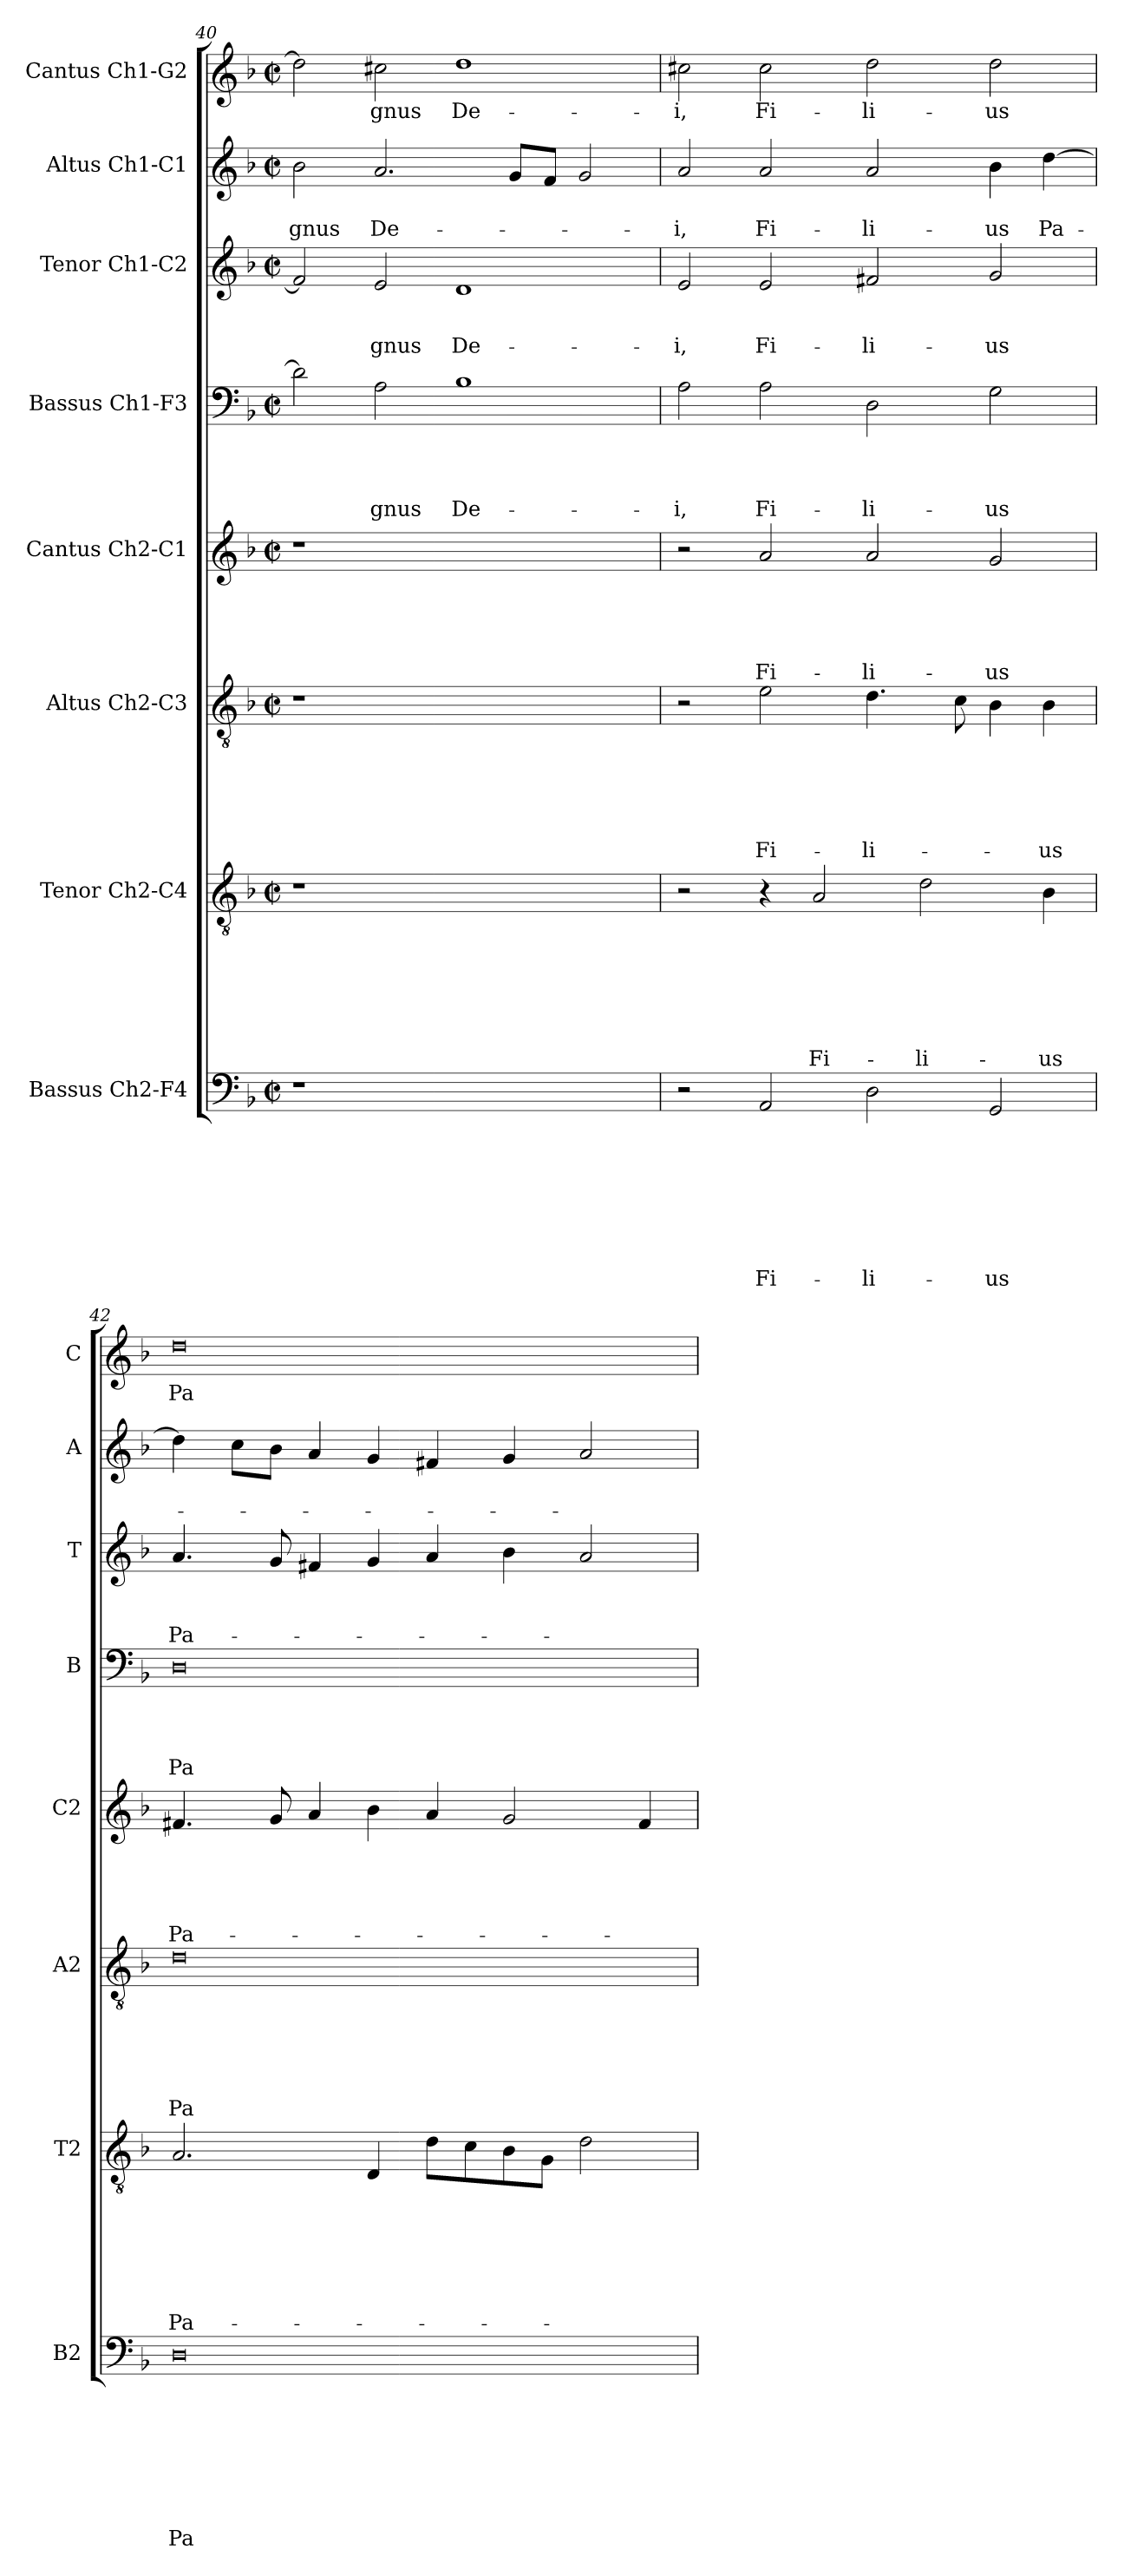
**kern	**text	**text	**text	**text	**text	**text	**text	**text	**kern	**text	**text	**text	**text	**text	**text	**text	**kern	**text	**text	**text	**text	**text	**text	**kern	**text	**text	**text	**text	**text	**kern	**text	**text	**text	**text	**kern	**text	**text	**text	**kern	**text	**text	**kern	**text
*part8	*part8	*part8	*part8	*part8	*part8	*part8	*part8	*part8	*part7	*part7	*part7	*part7	*part7	*part7	*part7	*part7	*part6	*part6	*part6	*part6	*part6	*part6	*part6	*part5	*part5	*part5	*part5	*part5	*part5	*part4	*part4	*part4	*part4	*part4	*part3	*part3	*part3	*part3	*part2	*part2	*part2	*part1	*part1
*staff8	*staff8	*staff8	*staff8	*staff8	*staff8	*staff8	*staff8	*staff8	*staff7	*staff7	*staff7	*staff7	*staff7	*staff7	*staff7	*staff7	*staff6	*staff6	*staff6	*staff6	*staff6	*staff6	*staff6	*staff5	*staff5	*staff5	*staff5	*staff5	*staff5	*staff4	*staff4	*staff4	*staff4	*staff4	*staff3	*staff3	*staff3	*staff3	*staff2	*staff2	*staff2	*staff1	*staff1
*I"Bassus Ch2-F4	*	*	*	*	*	*	*	*	*I"Tenor Ch2-C4	*	*	*	*	*	*	*	*I"Altus Ch2-C3	*	*	*	*	*	*	*I"Cantus Ch2-C1	*	*	*	*	*	*I"Bassus Ch1-F3	*	*	*	*	*I"Tenor Ch1-C2	*	*	*	*I"Altus Ch1-C1	*	*	*I"Cantus Ch1-G2	*
*I'B2	*	*	*	*	*	*	*	*	*I'T2	*	*	*	*	*	*	*	*I'A2	*	*	*	*	*	*	*I'C2	*	*	*	*	*	*I'B	*	*	*	*	*I'T	*	*	*	*I'A	*	*	*I'C	*
*clefF4	*	*	*	*	*	*	*	*	*clefGv2	*	*	*	*	*	*	*	*clefGv2	*	*	*	*	*	*	*clefG2	*	*	*	*	*	*clefF4	*	*	*	*	*clefG2	*	*	*	*clefG2	*	*	*clefG2	*
*k[b-]	*	*	*	*	*	*	*	*	*k[b-]	*	*	*	*	*	*	*	*k[b-]	*	*	*	*	*	*	*k[b-]	*	*	*	*	*	*k[b-]	*	*	*	*	*k[b-]	*	*	*	*k[b-]	*	*	*k[b-]	*
*F:	*	*	*	*	*	*	*	*	*F:	*	*	*	*	*	*	*	*F:	*	*	*	*	*	*	*F:	*	*	*	*	*	*F:	*	*	*	*	*F:	*	*	*	*F:	*	*	*F:	*
*M2/2	*	*	*	*	*	*	*	*	*M2/2	*	*	*	*	*	*	*	*M2/2	*	*	*	*	*	*	*M2/2	*	*	*	*	*	*M2/2	*	*	*	*	*M2/2	*	*	*	*M2/2	*	*	*M2/2	*
*met(c|)	*	*	*	*	*	*	*	*	*met(c|)	*	*	*	*	*	*	*	*met(c|)	*	*	*	*	*	*	*met(c|)	*	*	*	*	*	*met(c|)	*	*	*	*	*met(c|)	*	*	*	*met(c|)	*	*	*met(c|)	*
=40	=40	=40	=40	=40	=40	=40	=40	=40	=40	=40	=40	=40	=40	=40	=40	=40	=40	=40	=40	=40	=40	=40	=40	=40	=40	=40	=40	=40	=40	=40	=40	=40	=40	=40	=40	=40	=40	=40	=40	=40	=40	=40	=40
!	!	!	!	!	!	!	!	!	!	!	!	!	!	!	!	!	!	!	!	!	!	!	!	!	!	!	!	!	!	!	!	!	!	!	!	!	!	!	!	!	!LO:LY:b	!	!
1r	.	.	.	.	.	.	.	.	1r	.	.	.	.	.	.	.	1r	.	.	.	.	.	.	1r	.	.	.	.	.	2d\]	.	.	.	.	2f/]	.	.	.	2b-\	.	-gnus	2dd\]	.
!	!	!	!	!	!	!	!	!	!	!	!	!	!	!	!	!	!	!	!	!	!	!	!	!	!	!	!	!	!	!	!	!	!	!LO:LY:b	!	!	!	!LO:LY:b	!	!	!LO:LY:b	!	!LO:LY:b
.	.	.	.	.	.	.	.	.	.	.	.	.	.	.	.	.	.	.	.	.	.	.	.	.	.	.	.	.	.	2A\	.	.	.	-gnus	2e/	.	.	-gnus	2.a/	.	De-	2cc#X\	-gnus
!	!	!	!	!	!	!	!	!	!	!	!	!	!	!	!	!	!	!	!	!	!	!	!	!	!	!	!	!	!	!	!	!	!	!LO:LY:b	!	!	!	!LO:LY:b	!	!	!	!	!LO:LY:b
1ryy	.	.	.	.	.	.	.	.	1ryy	.	.	.	.	.	.	.	1ryy	.	.	.	.	.	.	1ryy	.	.	.	.	.	1B-	.	.	.	De-	1d	.	.	De-	.	.	.	1dd	De-
.	.	.	.	.	.	.	.	.	.	.	.	.	.	.	.	.	.	.	.	.	.	.	.	.	.	.	.	.	.	.	.	.	.	.	.	.	.	.	8g/L	.	.	.	.
.	.	.	.	.	.	.	.	.	.	.	.	.	.	.	.	.	.	.	.	.	.	.	.	.	.	.	.	.	.	.	.	.	.	.	.	.	.	.	8f/J	.	.	.	.
.	.	.	.	.	.	.	.	.	.	.	.	.	.	.	.	.	.	.	.	.	.	.	.	.	.	.	.	.	.	.	.	.	.	.	.	.	.	.	2g/	.	.	.	.
!!LO:PB:g=z
=41	=41	=41	=41	=41	=41	=41	=41	=41	=41	=41	=41	=41	=41	=41	=41	=41	=41	=41	=41	=41	=41	=41	=41	=41	=41	=41	=41	=41	=41	=41	=41	=41	=41	=41	=41	=41	=41	=41	=41	=41	=41	=41	=41
!	!	!	!	!	!	!	!	!	!	!	!	!	!	!	!	!	!	!	!	!	!	!	!	!	!	!	!	!	!	!	!	!	!	!LO:LY:b	!	!	!	!LO:LY:b	!	!	!LO:LY:b	!	!LO:LY:b
2r	.	.	.	.	.	.	.	.	2r	.	.	.	.	.	.	.	2r	.	.	.	.	.	.	2r	.	.	.	.	.	2A\	.	.	.	-i,	2e/	.	.	-i,	2a/	.	-i,	2cc#X\	-i,
!	!	!	!	!	!	!	!	!LO:LY:b	!	!	!	!	!	!	!	!	!	!	!	!	!	!	!LO:LY:b	!	!	!	!	!	!LO:LY:b	!	!	!	!	!LO:LY:b	!	!	!	!LO:LY:b	!	!	!LO:LY:b	!	!LO:LY:b
2AA/	.	.	.	.	.	.	.	Fi-	4r	.	.	.	.	.	.	.	2e\	.	.	.	.	.	Fi-	2a/	.	.	.	.	Fi-	2A\	.	.	.	Fi-	2e/	.	.	Fi-	2a/	.	Fi-	2cc#\	Fi-
!	!	!	!	!	!	!	!	!	!	!	!	!	!	!	!	!LO:LY:b	!	!	!	!	!	!	!	!	!	!	!	!	!	!	!	!	!	!	!	!	!	!	!	!	!	!	!
.	.	.	.	.	.	.	.	.	2A/	.	.	.	.	.	.	Fi-	.	.	.	.	.	.	.	.	.	.	.	.	.	.	.	.	.	.	.	.	.	.	.	.	.	.	.
!	!	!	!	!	!	!	!	!LO:LY:b	!	!	!	!	!	!	!	!	!	!	!	!	!	!	!LO:LY:b	!	!	!	!	!	!LO:LY:b	!	!	!	!	!LO:LY:b	!	!	!	!LO:LY:b	!	!	!LO:LY:b	!	!LO:LY:b
2D\	.	.	.	.	.	.	.	-li-	.	.	.	.	.	.	.	.	4.d\	.	.	.	.	.	-li-	2a/	.	.	.	.	-li-	2D\	.	.	.	-li-	2f#X/	.	.	-li-	2a/	.	-li-	2dd\	-li-
!	!	!	!	!	!	!	!	!	!	!	!	!	!	!	!	!LO:LY:b	!	!	!	!	!	!	!	!	!	!	!	!	!	!	!	!	!	!	!	!	!	!	!	!	!	!	!
.	.	.	.	.	.	.	.	.	2d\	.	.	.	.	.	.	-li-	.	.	.	.	.	.	.	.	.	.	.	.	.	.	.	.	.	.	.	.	.	.	.	.	.	.	.
.	.	.	.	.	.	.	.	.	.	.	.	.	.	.	.	.	8c\	.	.	.	.	.	.	.	.	.	.	.	.	.	.	.	.	.	.	.	.	.	.	.	.	.	.
!	!	!	!	!	!	!	!	!LO:LY:b	!	!	!	!	!	!	!	!	!	!	!	!	!	!	!	!	!	!	!	!	!LO:LY:b	!	!	!	!	!LO:LY:b	!	!	!	!LO:LY:b	!	!	!LO:LY:b	!	!LO:LY:b
2GG/	.	.	.	.	.	.	.	-us	.	.	.	.	.	.	.	.	4B-\	.	.	.	.	.	.	2g/	.	.	.	.	-us	2G\	.	.	.	-us	2g/	.	.	-us	4b-\	.	-us	2dd\	-us
!	!	!	!	!	!	!	!	!	!	!	!	!	!	!	!	!LO:LY:b	!	!	!	!	!	!	!LO:LY:b	!	!	!	!	!	!	!	!	!	!	!	!	!	!	!	!	!	!LO:LY:b	!	!
.	.	.	.	.	.	.	.	.	4B-\	.	.	.	.	.	.	-us	4B-\	.	.	.	.	.	-us	.	.	.	.	.	.	.	.	.	.	.	.	.	.	.	[4dd\	.	Pa-	.	.
=42	=42	=42	=42	=42	=42	=42	=42	=42	=42	=42	=42	=42	=42	=42	=42	=42	=42	=42	=42	=42	=42	=42	=42	=42	=42	=42	=42	=42	=42	=42	=42	=42	=42	=42	=42	=42	=42	=42	=42	=42	=42	=42	=42
!	!	!	!	!	!	!	!	!LO:LY:b	!	!	!	!	!	!	!	!LO:LY:b	!	!	!	!	!	!	!LO:LY:b	!	!	!	!	!	!LO:LY:b	!	!	!	!	!LO:LY:b	!	!	!	!LO:LY:b	!	!	!	!	!LO:LY:b
0D	.	.	.	.	.	.	.	Pa-	2.A/	.	.	.	.	.	.	Pa-	0d	.	.	.	.	.	Pa-	4.f#X/	.	.	.	.	Pa-	0D	.	.	.	Pa-	4.a/	.	.	Pa-	4dd\]	.	.	0dd	Pa-
.	.	.	.	.	.	.	.	.	.	.	.	.	.	.	.	.	.	.	.	.	.	.	.	.	.	.	.	.	.	.	.	.	.	.	.	.	.	.	8cc\L	.	.	.	.
.	.	.	.	.	.	.	.	.	.	.	.	.	.	.	.	.	.	.	.	.	.	.	.	8g/	.	.	.	.	.	.	.	.	.	.	8g/	.	.	.	8b-\J	.	.	.	.
.	.	.	.	.	.	.	.	.	.	.	.	.	.	.	.	.	.	.	.	.	.	.	.	4a/	.	.	.	.	.	.	.	.	.	.	4f#X/	.	.	.	4a/	.	.	.	.
.	.	.	.	.	.	.	.	.	4D/	.	.	.	.	.	.	.	.	.	.	.	.	.	.	4b-\	.	.	.	.	.	.	.	.	.	.	4g/	.	.	.	4g/	.	.	.	.
.	.	.	.	.	.	.	.	.	8d\L	.	.	.	.	.	.	.	.	.	.	.	.	.	.	4a/	.	.	.	.	.	.	.	.	.	.	4a/	.	.	.	4f#X/	.	.	.	.
.	.	.	.	.	.	.	.	.	8c\	.	.	.	.	.	.	.	.	.	.	.	.	.	.	.	.	.	.	.	.	.	.	.	.	.	.	.	.	.	.	.	.	.	.
.	.	.	.	.	.	.	.	.	8B-\	.	.	.	.	.	.	.	.	.	.	.	.	.	.	2g/	.	.	.	.	.	.	.	.	.	.	4b-\	.	.	.	4g/	.	.	.	.
.	.	.	.	.	.	.	.	.	8G\J	.	.	.	.	.	.	.	.	.	.	.	.	.	.	.	.	.	.	.	.	.	.	.	.	.	.	.	.	.	.	.	.	.	.
.	.	.	.	.	.	.	.	.	2d\	.	.	.	.	.	.	.	.	.	.	.	.	.	.	.	.	.	.	.	.	.	.	.	.	.	2a/	.	.	.	2a/	.	.	.	.
.	.	.	.	.	.	.	.	.	.	.	.	.	.	.	.	.	.	.	.	.	.	.	.	4f#/	.	.	.	.	.	.	.	.	.	.	.	.	.	.	.	.	.	.	.
=	=	=	=	=	=	=	=	=	=	=	=	=	=	=	=	=	=	=	=	=	=	=	=	=	=	=	=	=	=	=	=	=	=	=	=	=	=	=	=	=	=	=	=
*-	*-	*-	*-	*-	*-	*-	*-	*-	*-	*-	*-	*-	*-	*-	*-	*-	*-	*-	*-	*-	*-	*-	*-	*-	*-	*-	*-	*-	*-	*-	*-	*-	*-	*-	*-	*-	*-	*-	*-	*-	*-	*-	*-
